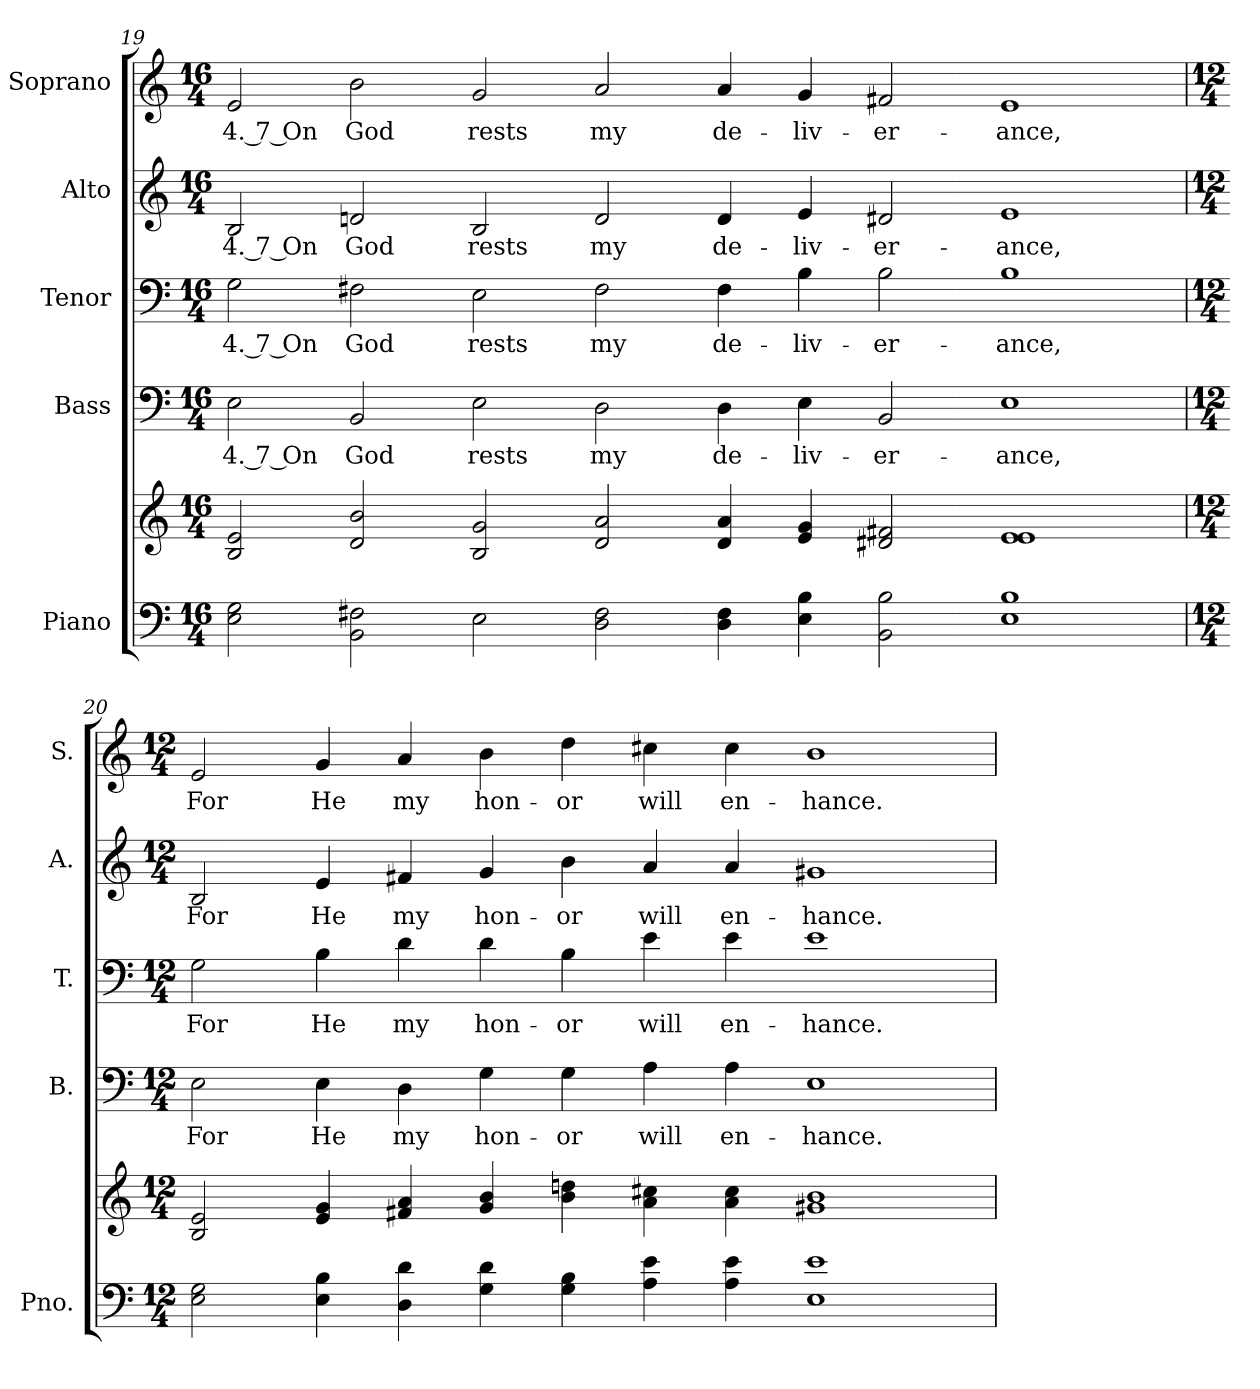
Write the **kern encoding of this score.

**kern	**kern	**kern	**text	**kern	**text	**kern	**text	**kern	**text
*part5	*part5	*part4	*part4	*part3	*part3	*part2	*part2	*part1	*part1
*staff6	*staff5	*staff4	*staff4	*staff3	*staff3	*staff2	*staff2	*staff1	*staff1
*I"Piano	*	*I"Bass	*	*I"Tenor	*	*I"Alto	*	*I"Soprano	*
*I'Pno.	*	*I'B.	*	*I'T.	*	*I'A.	*	*I'S.	*
!!LO:PB:g=z
*clefF4	*clefG2	*clefF4	*	*clefF4	*	*clefG2	*	*clefG2	*
*k[]	*k[]	*k[]	*	*k[]	*	*k[]	*	*k[]	*
*C:	*C:	*C:	*	*C:	*	*C:	*	*C:	*
*M16/4	*M16/4	*M16/4	*	*M16/4	*	*M16/4	*	*M16/4	*
=19	=19	=19	=19	=19	=19	=19	=19	=19	=19
!	!	!	!LO:LY:b:color=#000000	!	!	!	!	!	!
!	!	!	!	!	!LO:LY:b:color=#000000	!	!	!	!
!	!	!	!	!	!	!	!LO:LY:b:color=#000000	!	!
!	!	!	!	!	!	!	!	!	!LO:LY:b:color=#000000
2Ei\ 2Gi	2Bi/ 2ei	2Ei\	4. 7 On	2Gi\	4. 7 On	2Bi/	4. 7 On	2ei/	4. 7 On
!	!	!	!LO:LY:b:color=#000000	!	!	!	!	!	!
!	!	!	!	!	!LO:LY:b:color=#000000	!	!	!	!
!	!	!	!	!	!	!	!LO:LY:b:color=#000000	!	!
!	!	!	!	!	!	!	!	!	!LO:LY:b:color=#000000
2BBi\ 2F#Xi	2di/ 2bi	2BBi/	God	2F#Xi\	God	2dni/	God	2bi\	God
!	!	!	!LO:LY:b:color=#000000	!	!	!	!	!	!
!	!	!	!	!	!LO:LY:b:color=#000000	!	!	!	!
!	!	!	!	!	!	!	!LO:LY:b:color=#000000	!	!
!	!	!	!	!	!	!	!	!	!LO:LY:b:color=#000000
2Ei\	2Bi/ 2gi	2Ei\	rests	2Ei\	rests	2Bi/	rests	2gi/	rests
!	!	!	!LO:LY:b:color=#000000	!	!	!	!	!	!
!	!	!	!	!	!LO:LY:b:color=#000000	!	!	!	!
!	!	!	!	!	!	!	!LO:LY:b:color=#000000	!	!
!	!	!	!	!	!	!	!	!	!LO:LY:b:color=#000000
2Di\ 2F#i	2di/ 2ai	2Di\	my	2F#i\	my	2di/	my	2ai/	my
!	!	!	!LO:LY:b:color=#000000	!	!	!	!	!	!
!	!	!	!	!	!LO:LY:b:color=#000000	!	!	!	!
!	!	!	!	!	!	!	!LO:LY:b:color=#000000	!	!
!	!	!	!	!	!	!	!	!	!LO:LY:b:color=#000000
4Di\ 4F#i	4di/ 4ai	4Di\	de-	4F#i\	de-	4di/	de-	4ai/	de-
!	!	!	!LO:LY:b:color=#000000	!	!	!	!	!	!
!	!	!	!	!	!LO:LY:b:color=#000000	!	!	!	!
!	!	!	!	!	!	!	!LO:LY:b:color=#000000	!	!
!	!	!	!	!	!	!	!	!	!LO:LY:b:color=#000000
4Ei\ 4Bi	4ei/ 4gi	4Ei\	-liv-	4Bi\	-liv-	4ei/	-liv-	4gi/	-liv-
!	!	!	!LO:LY:b:color=#000000	!	!	!	!	!	!
!	!	!	!	!	!LO:LY:b:color=#000000	!	!	!	!
!	!	!	!	!	!	!	!LO:LY:b:color=#000000	!	!
!	!	!	!	!	!	!	!	!	!LO:LY:b:color=#000000
2BBi\ 2Bi	2d#Xi/ 2f#Xi	2BBi/	-er-	2Bi\	-er-	2d#Xi/	-er-	2f#Xi/	-er-
!	!	!	!LO:LY:b:color=#000000	!	!	!	!	!	!
!	!	!	!	!	!LO:LY:b:color=#000000	!	!	!	!
!	!	!	!	!	!	!	!LO:LY:b:color=#000000	!	!
!	!	!	!	!	!	!	!	!	!LO:LY:b:color=#000000
1Ei 1Bi	1ei 1ei	1Ei	-ance,	1Bi	-ance,	1ei	-ance,	1ei	-ance,
=20	=20	=20	=20	=20	=20	=20	=20	=20	=20
*M12/4	*M12/4	*M12/4	*	*M12/4	*	*M12/4	*	*M12/4	*
!	!	!	!LO:LY:b:color=#000000	!	!	!	!	!	!
!	!	!	!	!	!LO:LY:b:color=#000000	!	!	!	!
!	!	!	!	!	!	!	!LO:LY:b:color=#000000	!	!
!	!	!	!	!	!	!	!	!	!LO:LY:b:color=#000000
2Ei\ 2Gi	2Bi/ 2ei	2Ei\	For	2Gi\	For	2Bi/	For	2ei/	For
!	!	!	!LO:LY:b:color=#000000	!	!	!	!	!	!
!	!	!	!	!	!LO:LY:b:color=#000000	!	!	!	!
!	!	!	!	!	!	!	!LO:LY:b:color=#000000	!	!
!	!	!	!	!	!	!	!	!	!LO:LY:b:color=#000000
4Ei\ 4Bi	4ei/ 4gi	4Ei\	He	4Bi\	He	4ei/	He	4gi/	He
!	!	!	!LO:LY:b:color=#000000	!	!	!	!	!	!
!	!	!	!	!	!LO:LY:b:color=#000000	!	!	!	!
!	!	!	!	!	!	!	!LO:LY:b:color=#000000	!	!
!	!	!	!	!	!	!	!	!	!LO:LY:b:color=#000000
4Di\ 4di	4f#Xi/ 4ai	4Di\	my	4di\	my	4f#Xi/	my	4ai/	my
!	!	!	!LO:LY:b:color=#000000	!	!	!	!	!	!
!	!	!	!	!	!LO:LY:b:color=#000000	!	!	!	!
!	!	!	!	!	!	!	!LO:LY:b:color=#000000	!	!
!	!	!	!	!	!	!	!	!	!LO:LY:b:color=#000000
4Gi\ 4di	4gi/ 4bi	4Gi\	hon-	4di\	hon-	4gi/	hon-	4bi\	hon-
!	!	!	!LO:LY:b:color=#000000	!	!	!	!	!	!
!	!	!	!	!	!LO:LY:b:color=#000000	!	!	!	!
!	!	!	!	!	!	!	!LO:LY:b:color=#000000	!	!
!	!	!	!	!	!	!	!	!	!LO:LY:b:color=#000000
4Gi\ 4Bi	4bi\ 4ddni	4Gi\	-or	4Bi\	-or	4bi\	-or	4ddi\	-or
!	!	!	!LO:LY:b:color=#000000	!	!	!	!	!	!
!	!	!	!	!	!LO:LY:b:color=#000000	!	!	!	!
!	!	!	!	!	!	!	!LO:LY:b:color=#000000	!	!
!	!	!	!	!	!	!	!	!	!LO:LY:b:color=#000000
4Ai\ 4ei	4ai\ 4cc#Xi	4Ai\	will	4ei\	will	4ai/	will	4cc#Xi\	will
!	!	!	!LO:LY:b:color=#000000	!	!	!	!	!	!
!	!	!	!	!	!LO:LY:b:color=#000000	!	!	!	!
!	!	!	!	!	!	!	!LO:LY:b:color=#000000	!	!
!	!	!	!	!	!	!	!	!	!LO:LY:b:color=#000000
4Ai\ 4ei	4ai\ 4cc#i	4Ai\	en-	4ei\	en-	4ai/	en-	4cc#i\	en-
!	!	!	!LO:LY:b:color=#000000	!	!	!	!	!	!
!	!	!	!	!	!LO:LY:b:color=#000000	!	!	!	!
!	!	!	!	!	!	!	!LO:LY:b:color=#000000	!	!
!	!	!	!	!	!	!	!	!	!LO:LY:b:color=#000000
1Ei 1ei	1g#Xi 1bi	1Ei	-hance.	1ei	-hance.	1g#Xi	-hance.	1bi	-hance.
=	=	=	=	=	=	=	=	=	=
*-	*-	*-	*-	*-	*-	*-	*-	*-	*-
